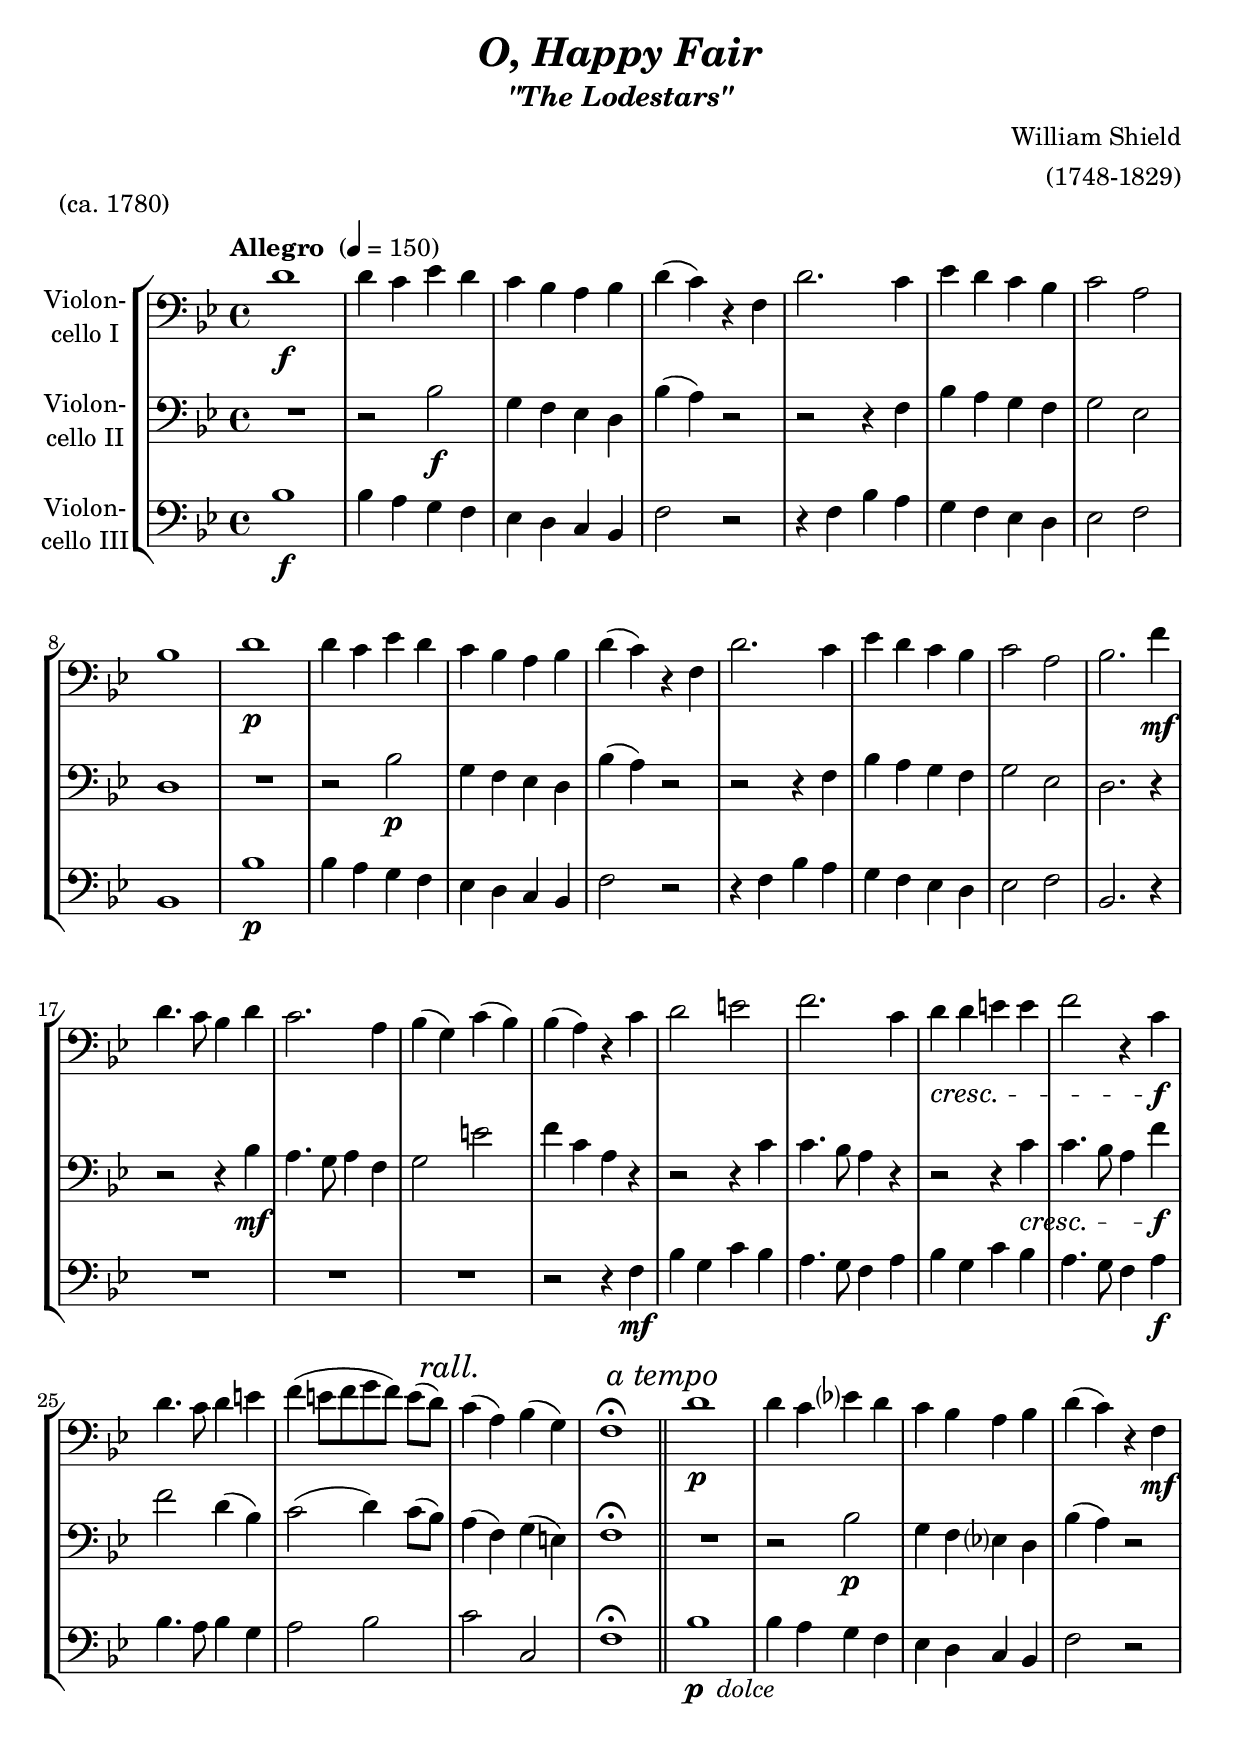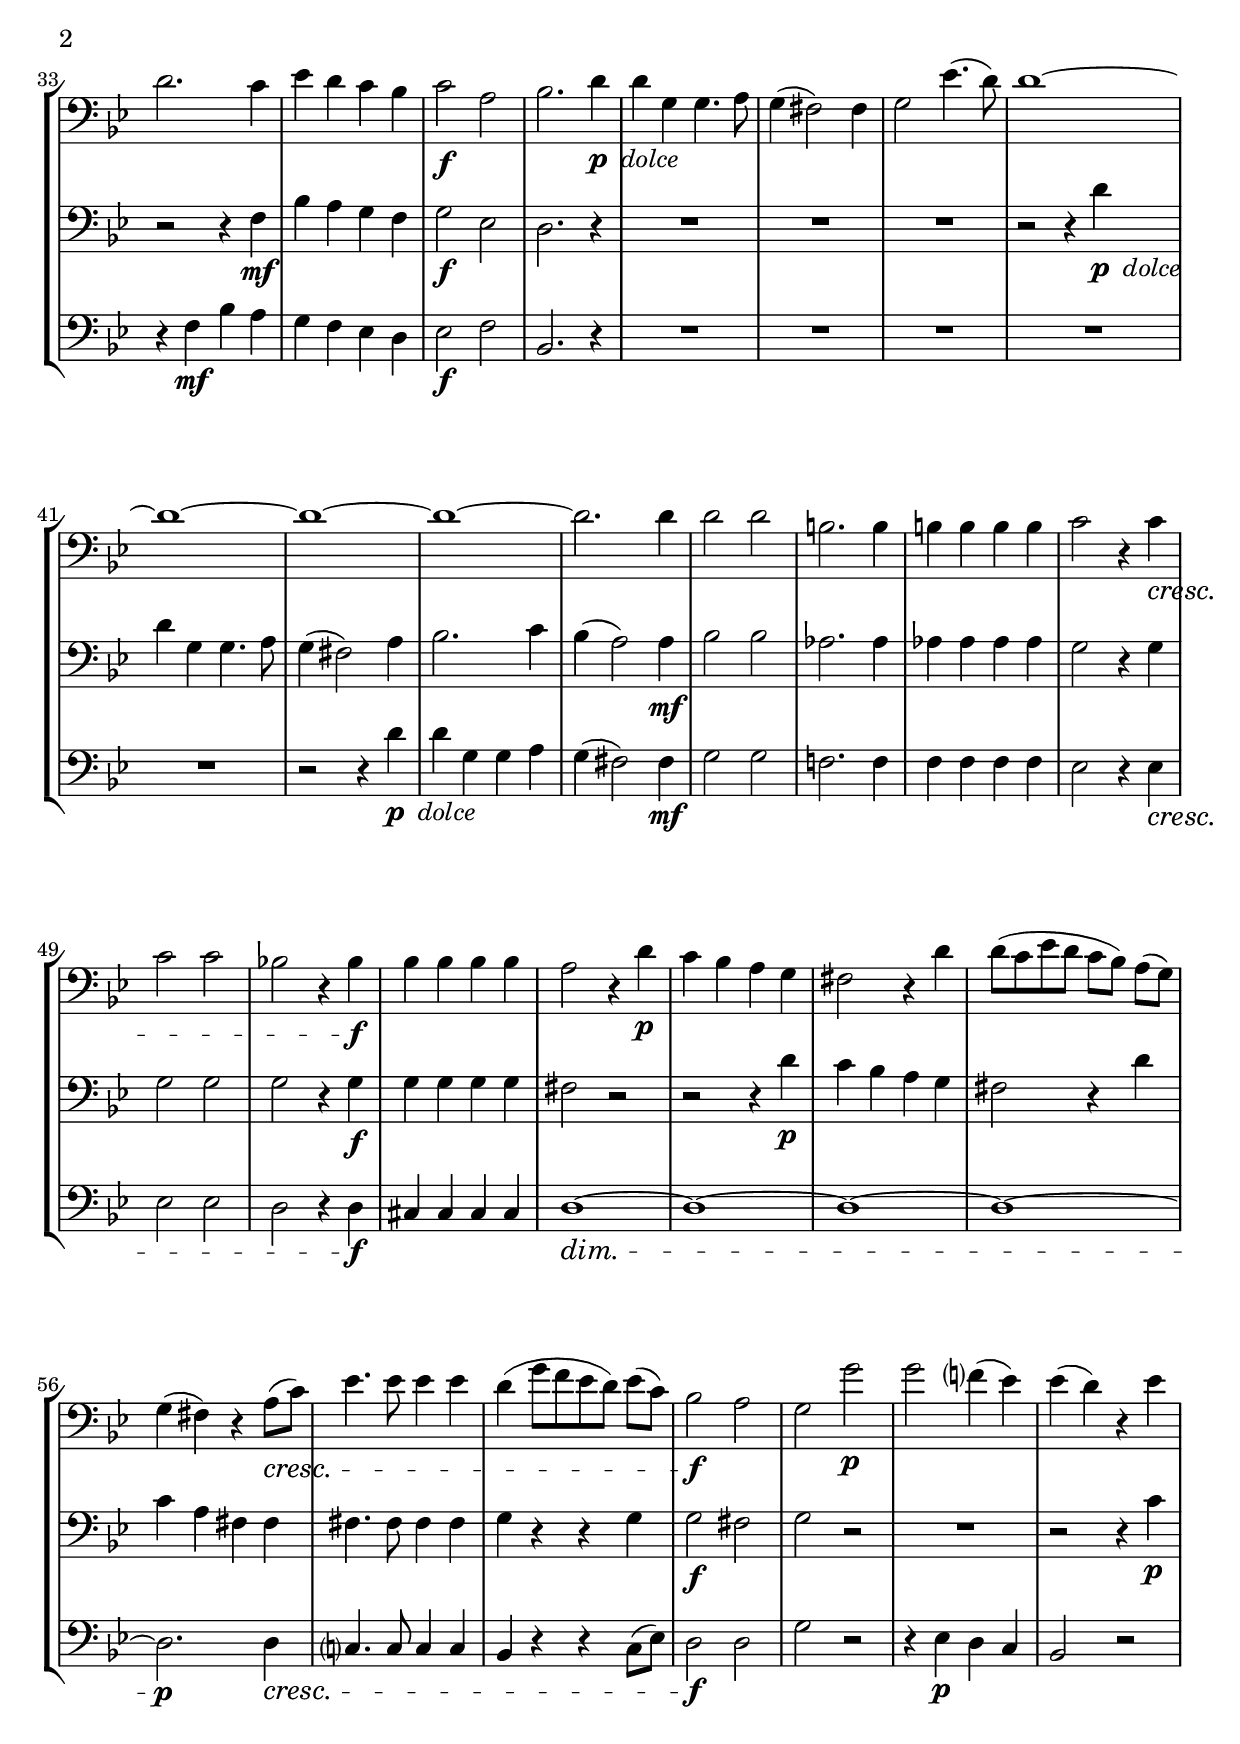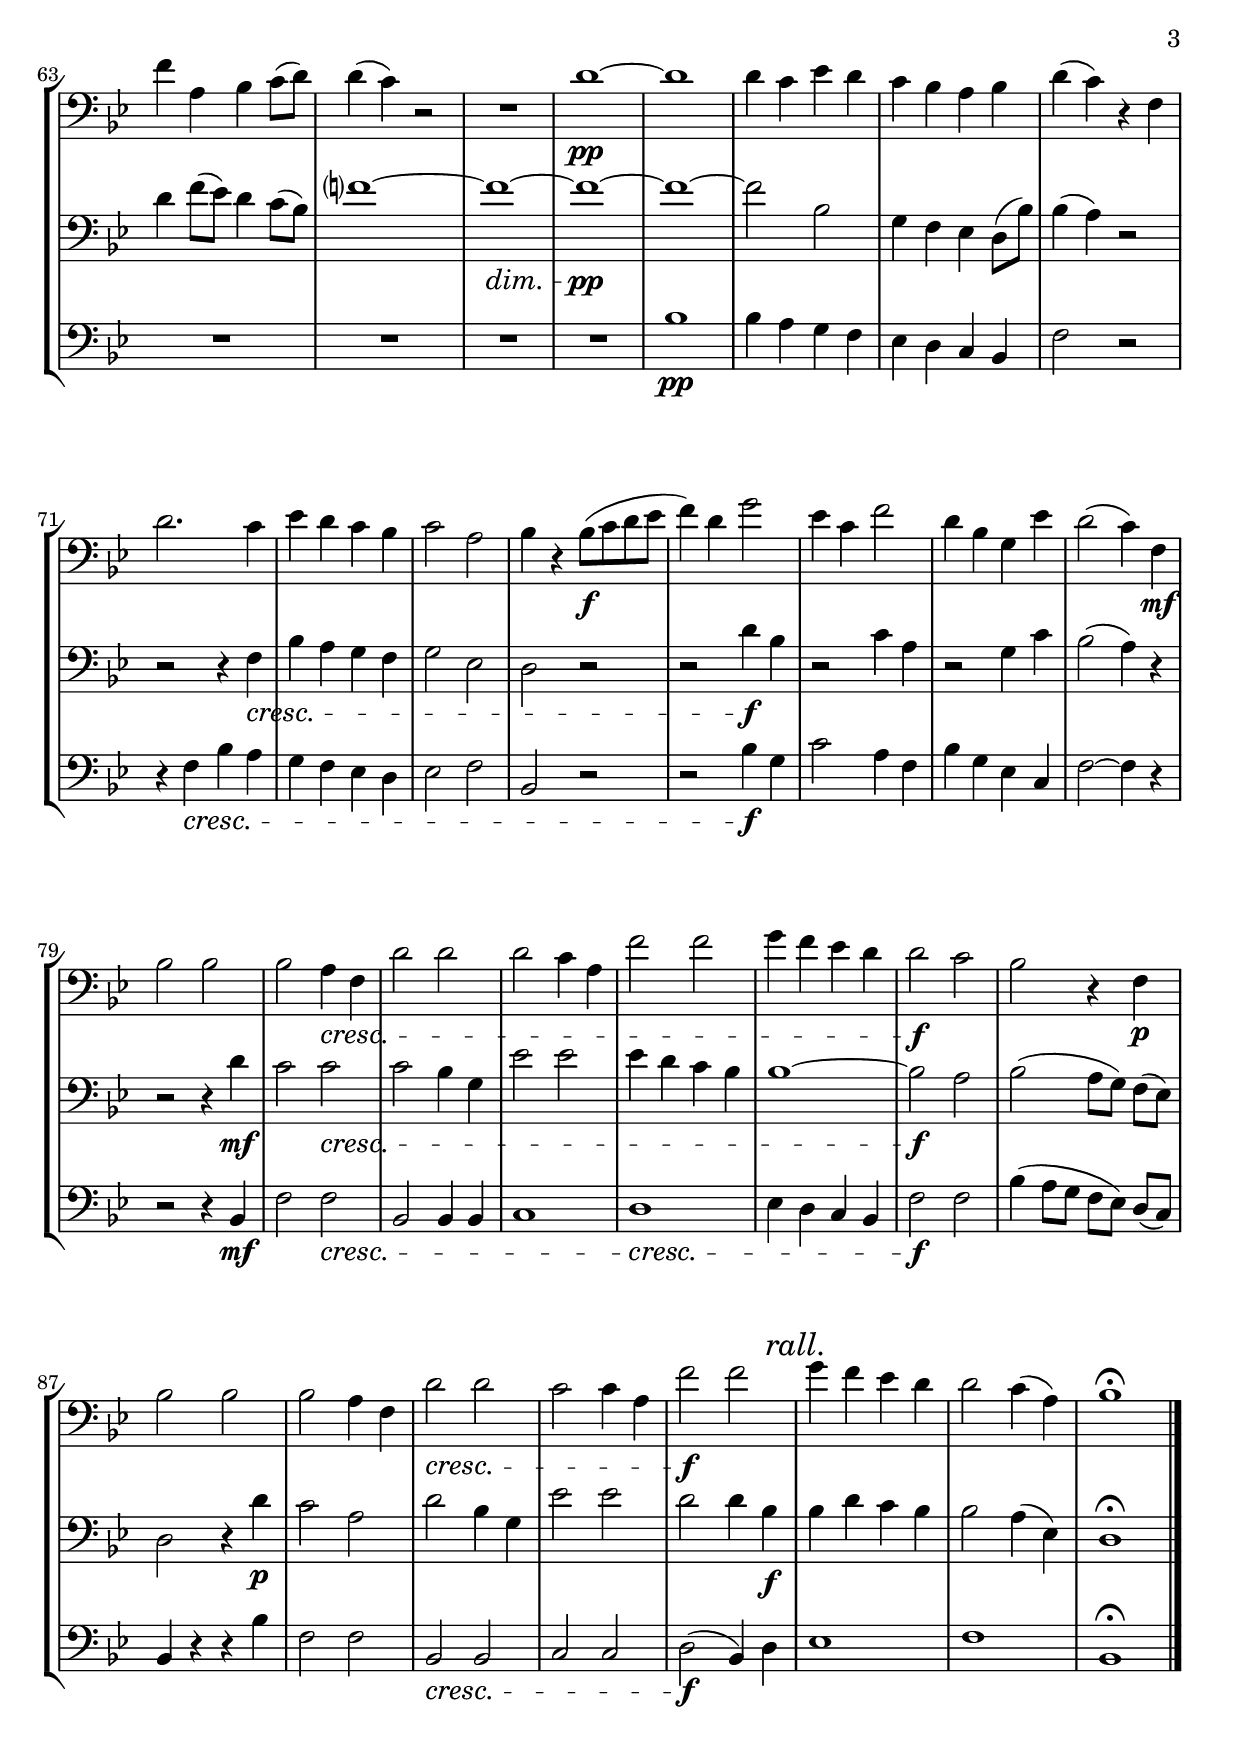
\version "2.18.2"
\include "deutsch.ly"
  
#(set-global-staff-size 21.8)

\header {
  title       = \markup \bold \italic "O, Happy Fair"
  subtitle    = \markup \italic "\"The Lodestars\""
  composer    = "William Shield"
  arranger    = "(1748-1829)"
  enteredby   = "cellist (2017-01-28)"
  piece       = "(ca. 1780)"
}

voiceconsts = {
  \key a \major
  \time 4/4
  \clef "bass"
% \numericTimeSignature
  \compressFullBarRests
  % Set default beaming for all staves
%  \set Timing.beamExceptions = #'()
%  \set Timing.baseMoment     = #(ly:make-moment 1 4)
%  \set Timing.beatStructure  = #'(1 1 1)
  \tempo "Allegro " 4=150
}

mifl = "flute"
mist = "string ensemble 1"
% mist = "trumpet"
%minstr = "accordion"
% miba = "trombone"
miba = "bassoon"
%milo = "electric bass (pick)"
milo = "electric bass (finger)"
%milo = "drawbar organ"
%milo = "harpsichord"

atem = \mark \markup \italic "a tempo"
pdol = \markup { \dynamic p \italic " dolce" }
rall = \mark \markup \italic "rall."

va = \relative c'' {
  \voiceconsts

  cis1\f
  cis4 h d cis
  h a gis a
  cis( h) r e,
  cis'2. h4
  d cis h a

  h2 gis
  a1
  cis\p
  cis4 h d cis
  h a gis a
  cis( h) r e,
  cis'2. h4

  d cis h a
  h2 gis
  a2. e'4\mf
  cis4. h8 a4 cis
  h2. gis4
  a( fis) h( a)

  a( gis) r h
  cis2 dis
  e2. h4
  cis\cresc cis dis dis
  e2 r4 h\f

  cis4. h8 cis4 dis
  e( dis8[ e fis e]) dis( cis) \rall
  h4( gis) a( fis)
  e1\fermata \bar "||" \atem
  cis'\p
  cis4 h d? cis

  h a gis a
  cis( h) r e,\mf
  cis'2. h4
  d cis h a
  h2\f gis
  a2. cis4_\pdol

  cis fis, fis4. gis8
  fis4( eis2) eis4
  fis2 d'4.( cis8)
  cis1~
  cis~
  cis~

  cis~
  cis2. cis4
  cis2 cis
  ais2. ais4
  ais ais ais ais
  h2 r4 h\cresc

  h2 h
  a! r4 a\f
  a a a a
  gis2 r4 cis\p
  h a gis fis
  eis2 r4 cis'

  cis8( h d cis h[ a]) gis( fis)
  fis4( eis) r gis8(\cresc h)
  d4. d8 d4 d
  cis( fis8[ e d cis]) d( h)
  a2\f gis

  fis fis'\p
  fis e?4( d)
  d( cis) r d
  e gis, a h8( cis)
  cis4( h) r2
  R1

  cis1~\pp
  cis
  cis4 h d cis
  h a gis a
  cis( h) r e,
  cis'2. h4
  d cis h a

  h2 gis
  a4 r a8(\f h cis d
  e4) cis fis2
  d4 h e2
  cis4 a fis d'
  cis2( h4) e,\mf

  a2 a
  a gis4\cresc e
  cis'2 cis
  cis h4 gis
  e'2 e
  fis4 e d cis

  cis2\f h
  a r4 e\p
  a2 a
  a gis4 e
  cis'2\cresc cis
  h h4 gis

  e'2\f e \rall
  fis4 e d cis
  cis2 h4( gis)
  a1\fermata \bar "|."
}

vb = \relative c'' {
  \voiceconsts

  R1
  r2 a\f
  fis4 e d cis
  a'( gis) r2
  r2 r4 e
  a gis fis e

  fis2 d
  cis1
  R1
  r2 a'\p
  fis4 e d cis
  a'( gis) r2
  r r4 e

  a gis fis e
  fis2 d
  cis2. r4
  r2 r4 a'\mf
  gis4. fis8 gis4 e
  fis2 dis'

  e4 h gis r
  r2 r4 h
  h4. a8 gis4 r
  r2 r4 h\cresc
  h4. a8 gis4 e'\f

  e2 cis4( a)
  h2( cis4) h8( a) \rall
  gis4( e) fis( dis)
  e1\fermata \bar "||" \atem
  R1
  r2 a\p

  fis4 e d? cis
  a'( gis) r2
  r r4 e\mf
  a gis fis e
  fis2\f d
  cis2. r4

  R1*3
  r2 r4 cis'_\pdol
  cis fis, fis4. gis8
  fis4( eis2) gis4

  a2. h4
  a( gis2) gis4\mf
  a2 a
  g2. g4
  g g g g
  fis2 r4 fis

  fis2 fis
  fis r4 fis\f
  fis fis fis fis
  eis2 r
  r r4 cis'\p
  h a gis fis

  eis2 r4 cis'
  h gis eis eis
  eis4. eis8 eis4 eis
  fis r r fis
  fis2\f eis

  fis r
  R1
  r2 r4 h\p
  cis e8( d) cis4 h8( a)
  e'?1~
  e~\dim

  e~\pp
  e~ e2 a,
  fis4 e d cis8( a')
  a4( gis) r2
  r r4 e\cresc
  a gis fis e

  fis2 d
  cis r
  r cis'4\f a
  r2 h4 gis
  r2 fis4 h
  a2( gis4) r

  r2 r4 cis\mf
  h2 h\cresc
  h a4 fis
  d'2 d
  d4 cis h a
  a1~

  a2\f gis
  a( gis8 fis) e([ d])
  cis2 r4 cis'\p
  h2 gis
  cis a4 fis
  d'2 d

  cis cis4 a\f \rall
  a cis h a
  a2 gis4( d)
  cis1\fermata \bar "|."
}

vc = \relative c'' {
  \voiceconsts

  a1\f
  a4 gis fis e
  d cis h a
  e'2 r
  r4 e a gis
  fis e d cis

  d2 e
  a,1
  a'\p
  a4 gis fis e
  d cis h a
  e'2 r
  r4 e a gis

  fis e d cis
  d2 e
  a,2. r4
  R1*3

  r2 r4 e'\mf
  a fis h a
  gis4. fis8 e4 gis
  a fis h a
  gis4. fis8 e4 gis\f

  a4. gis8 a4 fis
  gis2 a \rall
  h h,
  e1\fermata \bar "||" \atem
  a_\pdol
  a4 gis fis e

  d cis h a
  e'2 r
  r4 e\mf a gis
  fis e d cis
  d2\f e
  a,2. r4

  R1*5
  r2 r4 cis'_\pdol

  cis fis, fis gis
  fis( eis2) eis4\mf
  fis2 fis
  e!2. e4
  e e e e
  d2 r4 d\cresc

  d2 d
  cis r4 cis\f
  his his his his
  cis1~\dim
  cis~
  cis~

  cis~
  cis2.\p cis4\cresc
  h?4. h8 h4 h
  a r r h8( d)
  cis2\f cis

  fis r
  r4 d\p cis h
  a2 r
  R1*4
  a'1\pp
  a4 gis fis e
  d cis h a
  e'2 r
  r4 e\cresc a gis
  fis e d cis

  d2 e
  a, r
  r a'4\f fis
  h2 gis4 e
  a fis d h
  e2~ e4 r

  r2 r4 a,\mf
  e'2 e\cresc
  a, a4 a
  h1
  cis\cresc
  d4 cis h a

  e'2\f e
  a4( gis8 fis e[ d]) cis( h)
  a4 r r a'
  e2 e a,\cresc a
  h h

  cis(\f a4) cis \rall
  d1
  e
  a,\fermata \bar "|."
}


music = \new StaffGroup <<
      \new Staff {
	\set Staff.midiInstrument = \mist
	\set Staff.instrumentName = \markup \center-column { "Violon-" "cello I" }
	\transpose a b, { \va }
      }

      \new Staff {
	\set Staff.midiInstrument = \mist
	\set Staff.instrumentName = \markup \center-column { "Violon-" "cello II" }
	\transpose a b, { \vb }
      }

      \new Staff {
	\set Staff.midiInstrument = \miba
	\set Staff.instrumentName = \markup \center-column { "Violon-" "cello III" }
	\transpose a b, { \vc }
      }
>>

\book {
  \score {
    \music
    \layout {}
  }

  \score {
    \unfoldRepeats \music

    \midi {
      \context {
        \Score
      }
    }
  }
}
